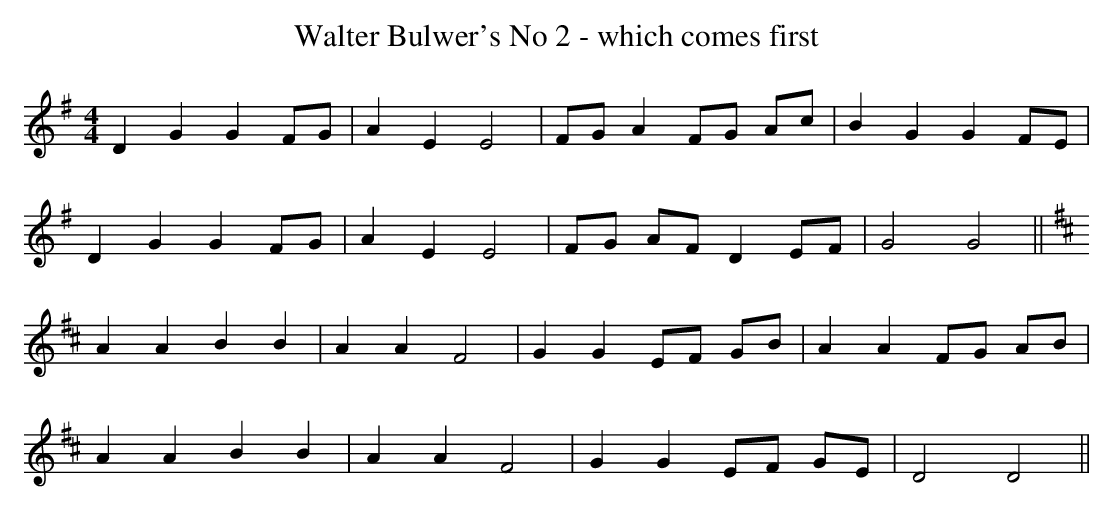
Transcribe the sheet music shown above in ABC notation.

X:1
T:Walter Bulwer's No 2 - which comes first
M:4/4
L:1/8
K:G
D2G2G2FG|A2E2E4|FG A2 FG Ac|B2G2G2FE|
D2G2G2FG|A2E2E4|FG AFD2EF|G4G4||
K:D
A2A2B2B2|A2A2F4|G2G2EF GB|A2A2FG AB|
A2A2B2B2|A2A2F4|G2G2EF GE|D4D4||
